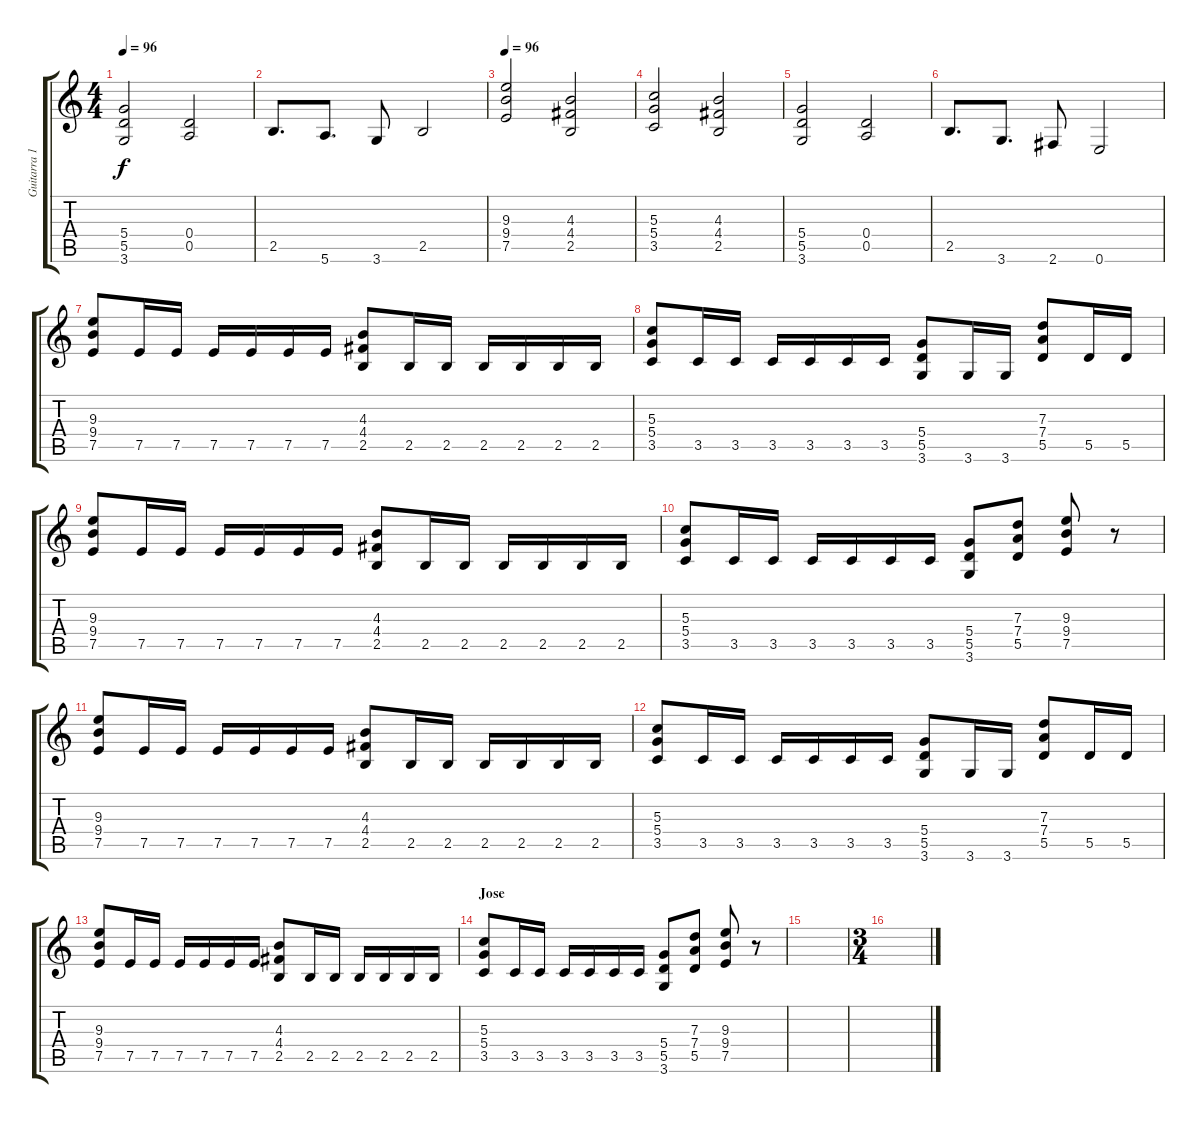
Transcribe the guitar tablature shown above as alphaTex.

\track ("Guitarra 1" "Guitarra 1") {instrument distortionguitar}
\staff {score tabs}
\tuning (E4 B3 G3 D3 A2 E2) {hide}
\ts (4 4)
\tempo 96
\clef g2
\ks c
(5.4 5.5 3.6).2{dy f} (0.4 0.5).2 |
2.5.8{d} 5.6.8{d} 3.6.8 2.5.2 |
\tempo 96
(9.3 9.4 7.5).2 (4.3 4.4 2.5).2 |
(5.3 5.4 3.5).2 (4.3 4.4 2.5).2 |
(5.4 5.5 3.6).2 (0.4 0.5).2 |
2.5.8{d} 3.6.8{d} 2.6.8 0.6.2 |
(9.3 9.4 7.5).8{volume 14} 7.5.16 7.5.16 7.5.16 7.5.16 7.5.16 7.5.16 (4.3 4.4 2.5).8 2.5.16 2.5.16 2.5.16 2.5.16 2.5.16 2.5.16 |
(5.3 5.4 3.5).8 3.5.16 3.5.16 3.5.16 3.5.16 3.5.16 3.5.16 (5.4 5.5 3.6).8 3.6.16 3.6.16 (7.3 7.4 5.5).8 5.5.16 5.5.16 |
(9.3 9.4 7.5).8{volume 14} 7.5.16 7.5.16 7.5.16 7.5.16 7.5.16 7.5.16 (4.3 4.4 2.5).8 2.5.16 2.5.16 2.5.16 2.5.16 2.5.16 2.5.16 |
(5.3 5.4 3.5).8 3.5.16 3.5.16 3.5.16 3.5.16 3.5.16 3.5.16 (5.4 5.5 3.6).8 (7.3 7.4 5.5).8 (9.3 9.4 7.5).8 r.8 |
(9.3 9.4 7.5).8{volume 14} 7.5.16 7.5.16 7.5.16 7.5.16 7.5.16 7.5.16 (4.3 4.4 2.5).8 2.5.16 2.5.16 2.5.16 2.5.16 2.5.16 2.5.16 |
(5.3 5.4 3.5).8 3.5.16 3.5.16 3.5.16 3.5.16 3.5.16 3.5.16 (5.4 5.5 3.6).8 3.6.16 3.6.16 (7.3 7.4 5.5).8 5.5.16 5.5.16 |
(9.3 9.4 7.5).8{volume 14} 7.5.16 7.5.16 7.5.16 7.5.16 7.5.16 7.5.16 (4.3 4.4 2.5).8 2.5.16 2.5.16 2.5.16 2.5.16 2.5.16 2.5.16 |
\section ("" "Jose")
(5.3 5.4 3.5).8 3.5.16 3.5.16 3.5.16 3.5.16 3.5.16 3.5.16 (5.4 5.5 3.6).8 (7.3 7.4 5.5).8 (9.3 9.4 7.5).8 r.8 |
|
\ts (3 4)
